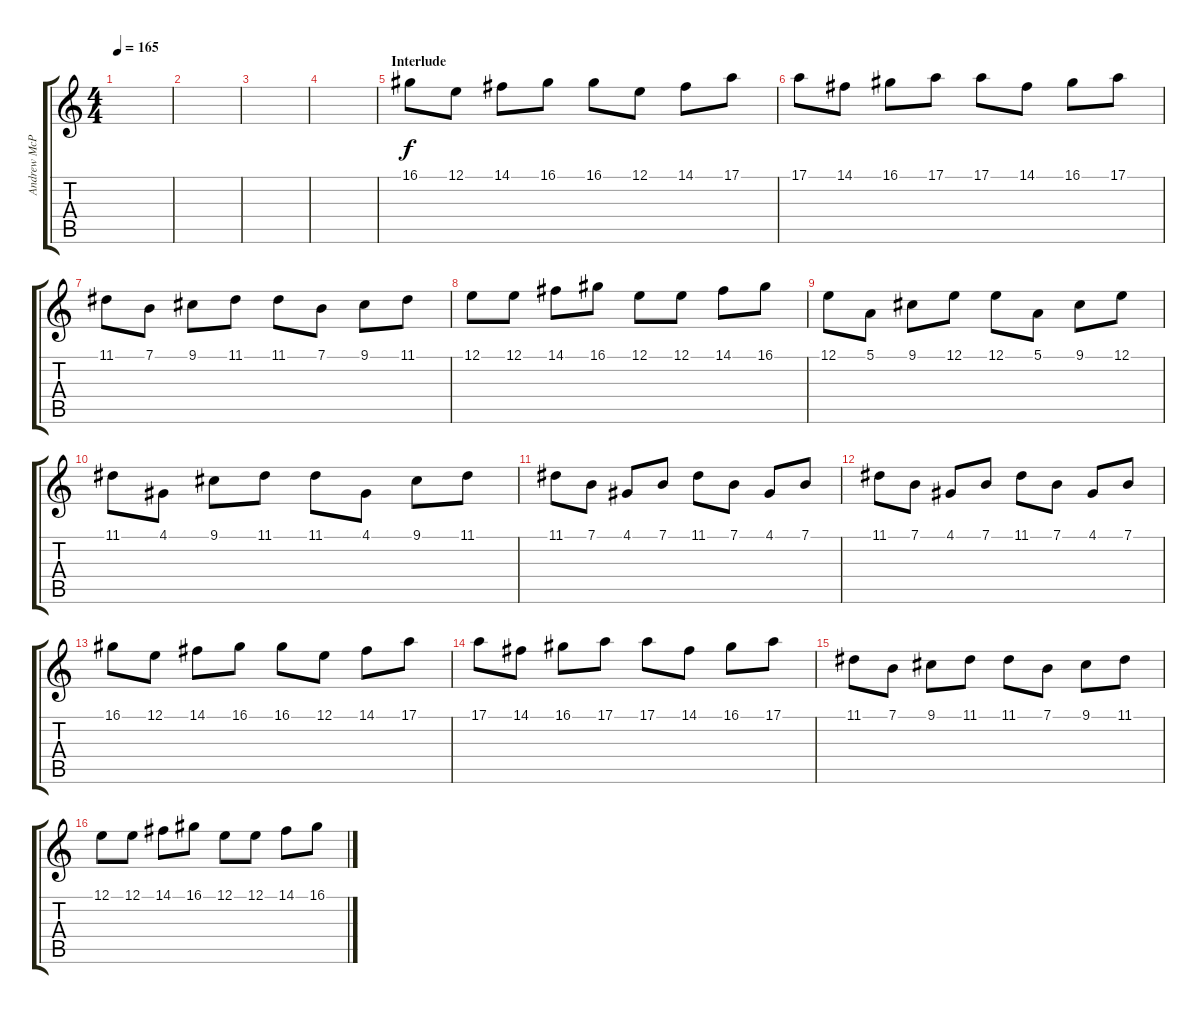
\track ("Andrew McPauls (Keyb)" "Andrew McP") {instrument stringensemble1}
\staff {score tabs}
\tuning (E4 B3 G3 D3 A2 E2) {hide}
\ts (4 4)
\tempo 165
\clef g2
\ks c
|
|
|
|
\section ("" "Interlude")
16.1.8{volume 9 instrument lead2sawtooth} 12.1.8 14.1.8 16.1.8 16.1.8 12.1.8 14.1.8 17.1.8 |
17.1.8 14.1.8 16.1.8 17.1.8 17.1.8 14.1.8 16.1.8 17.1.8 |
11.1.8 7.1.8 9.1.8 11.1.8 11.1.8 7.1.8 9.1.8 11.1.8 |
12.1.8 12.1.8 14.1.8 16.1.8 12.1.8 12.1.8 14.1.8 16.1.8 |
12.1.8 5.1.8 9.1.8 12.1.8 12.1.8 5.1.8 9.1.8 12.1.8 |
11.1.8 4.1.8 9.1.8 11.1.8 11.1.8 4.1.8 9.1.8 11.1.8 |
11.1.8 7.1.8 4.1.8 7.1.8 11.1.8 7.1.8 4.1.8 7.1.8 |
11.1.8 7.1.8 4.1.8 7.1.8 11.1.8 7.1.8 4.1.8 7.1.8 |
16.1.8 12.1.8 14.1.8 16.1.8 16.1.8 12.1.8 14.1.8 17.1.8 |
17.1.8 14.1.8 16.1.8 17.1.8 17.1.8 14.1.8 16.1.8 17.1.8 |
11.1.8 7.1.8 9.1.8 11.1.8 11.1.8 7.1.8 9.1.8 11.1.8 |
12.1.8 12.1.8 14.1.8 16.1.8 12.1.8 12.1.8 14.1.8 16.1.8
